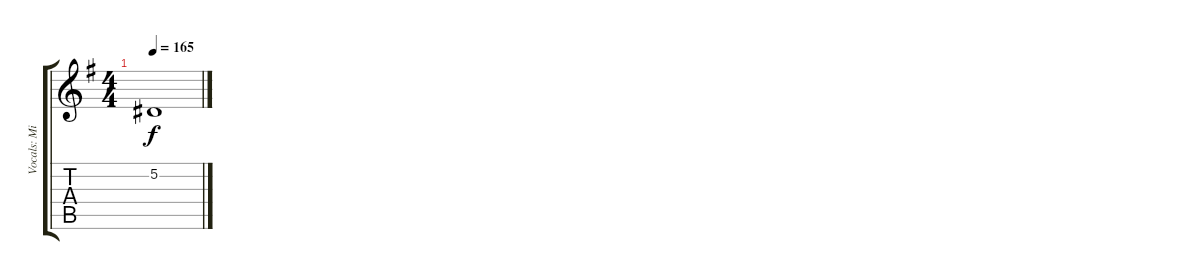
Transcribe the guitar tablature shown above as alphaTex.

\track ("Vocals: Midnight" "Vocals: Mi") {instrument lead2sawtooth}
\staff {score tabs}
\tuning (Eb4 Bb3 Gb3 Db3 Ab2 Eb2) {hide}
\ts (4 4)
\tempo 165
\clef g2
\ks g
5.2{t}.1{dy f}
